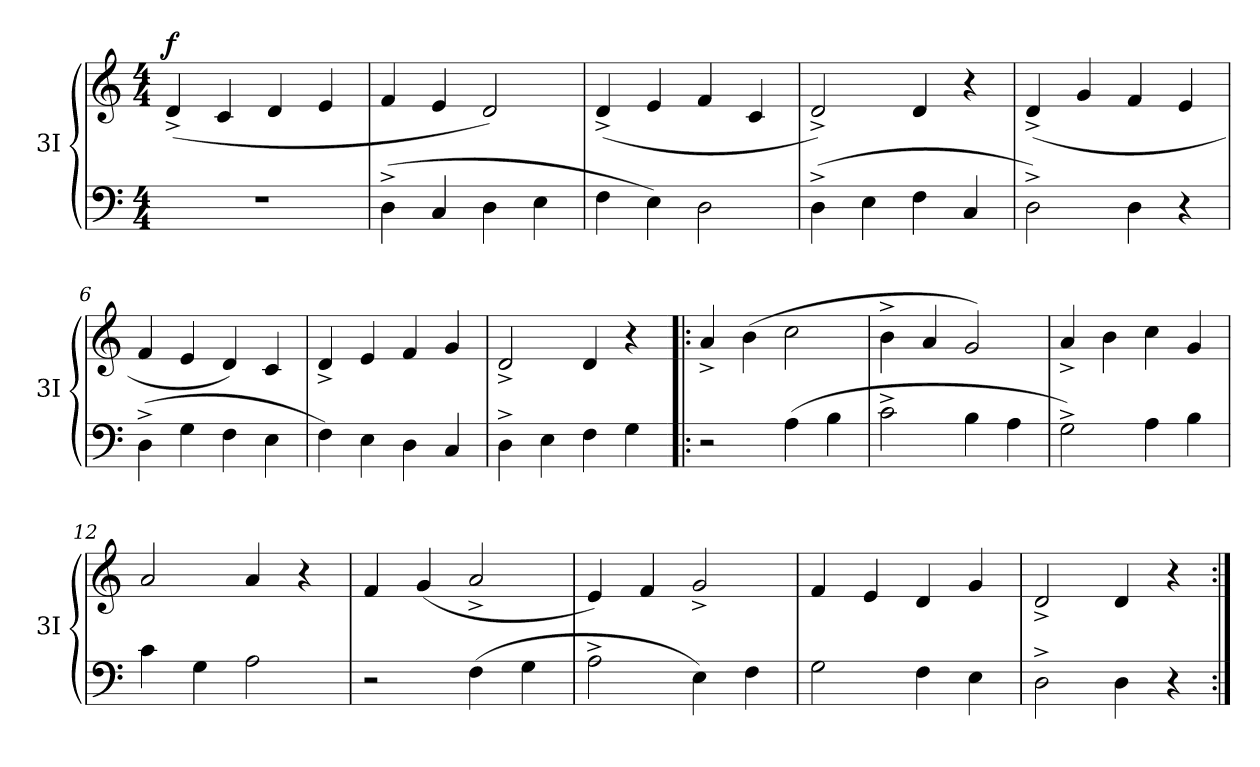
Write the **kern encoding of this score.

**kern	**kern	**dynam
*part2	*part1	*part1
*staff2	*staff1	*staff1
*I"3I	*I"3I	*
*I'3I	*I'3I	*
*clefF4	*clefG2	*
*k[]	*k[]	*
*M4/4	*M4/4	*
*MM160	*MM160	*
=1	=1	=1
!	!	!LO:DY:a
1r	(4d^/	f
.	4c/	.
.	4d/	.
.	4e/	.
=2	=2	=2
(4D^\	4f/	.
4C/	4e/	.
4D\	2d/)	.
4E\	.	.
=3	=3	=3
4F\	(4d^/	.
4E\)	4e/	.
2D\	4f/	.
.	4c/	.
=4	=4	=4
(4D^\	2d^/)	.
4E\	.	.
4F\	4d/	.
4C/	4r	.
=5	=5	=5
2D^\)	(4d^/	.
.	4g/	.
4D\	4f/	.
4r	4e/	.
=6	=6	=6
(4D^\	4f/	.
4G\	4e/	.
4F\	4d/)	.
4E\	4c/	.
=7	=7	=7
4F\)	4d^/	.
4E\	4e/	.
4D\	4f/	.
4C/	4g/	.
=8	=8	=8
4D^\	2d^/	.
4E\	.	.
4F\	4d/	.
4G\	4r	.
!!LO:LB:g=z
=9!|:	=9!|:	=9!|:
2r	4a^/	.
.	(4b\	.
(4A\	2cc\	.
4B\	.	.
=10	=10	=10
2c^\	4b^\	.
.	4a/	.
4B\	2g/)	.
4A\	.	.
=11	=11	=11
2G^\)	4a^/	.
.	4b\	.
4A\	4cc\	.
4B\	4g/	.
=12	=12	=12
4c\	2a/	.
4G\	.	.
2A\	4a/	.
.	4r	.
=13	=13	=13
2r	4f/	.
.	(4g/	.
(4F\	2a^/	.
4G\	.	.
=14	=14	=14
2A^\	4e/)	.
.	4f/	.
4E\)	2g^/	.
4F\	.	.
=15	=15	=15
2G\	4f/	.
.	4e/	.
4F\	4d/	.
4E\	4g/	.
=16	=16	=16
2D^\	2d^/	.
4D\	4d/	.
4r	4r	.
=:|!	=:|!	=:|!
*-	*-	*-
